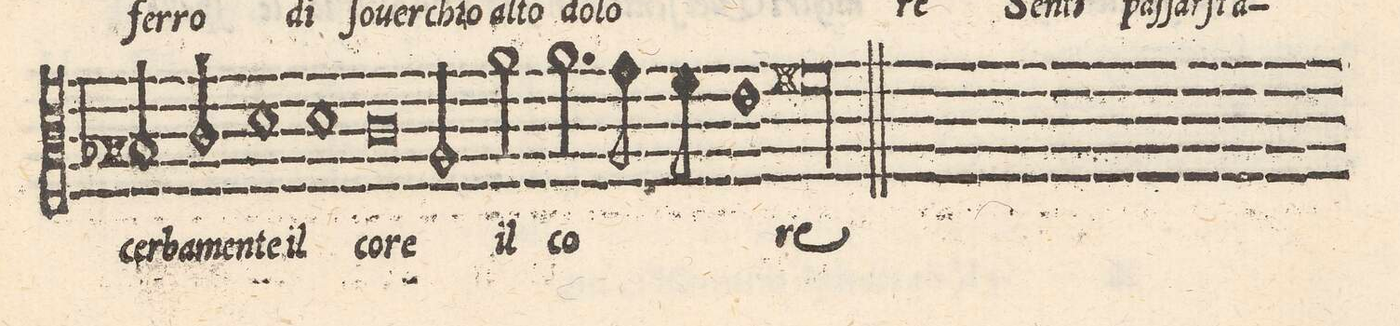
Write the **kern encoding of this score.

**kern	**text
*I"ALTO	*
*clefC3	*
*k[b-]	*
*met(C|)	*
*M2/1	*
2Bn/	cer-
2c/	-ba-
1d	-men-
=43-	=43-
1d	-te_il
0c	co-
=44-	=44-
2A/	-re
2a\	il
=45-	=45-
2.a\	co-
8g\	.
8f\	.
1e	.
=46-	=46-
0f#Xl	-re
==	==
*-	*-
